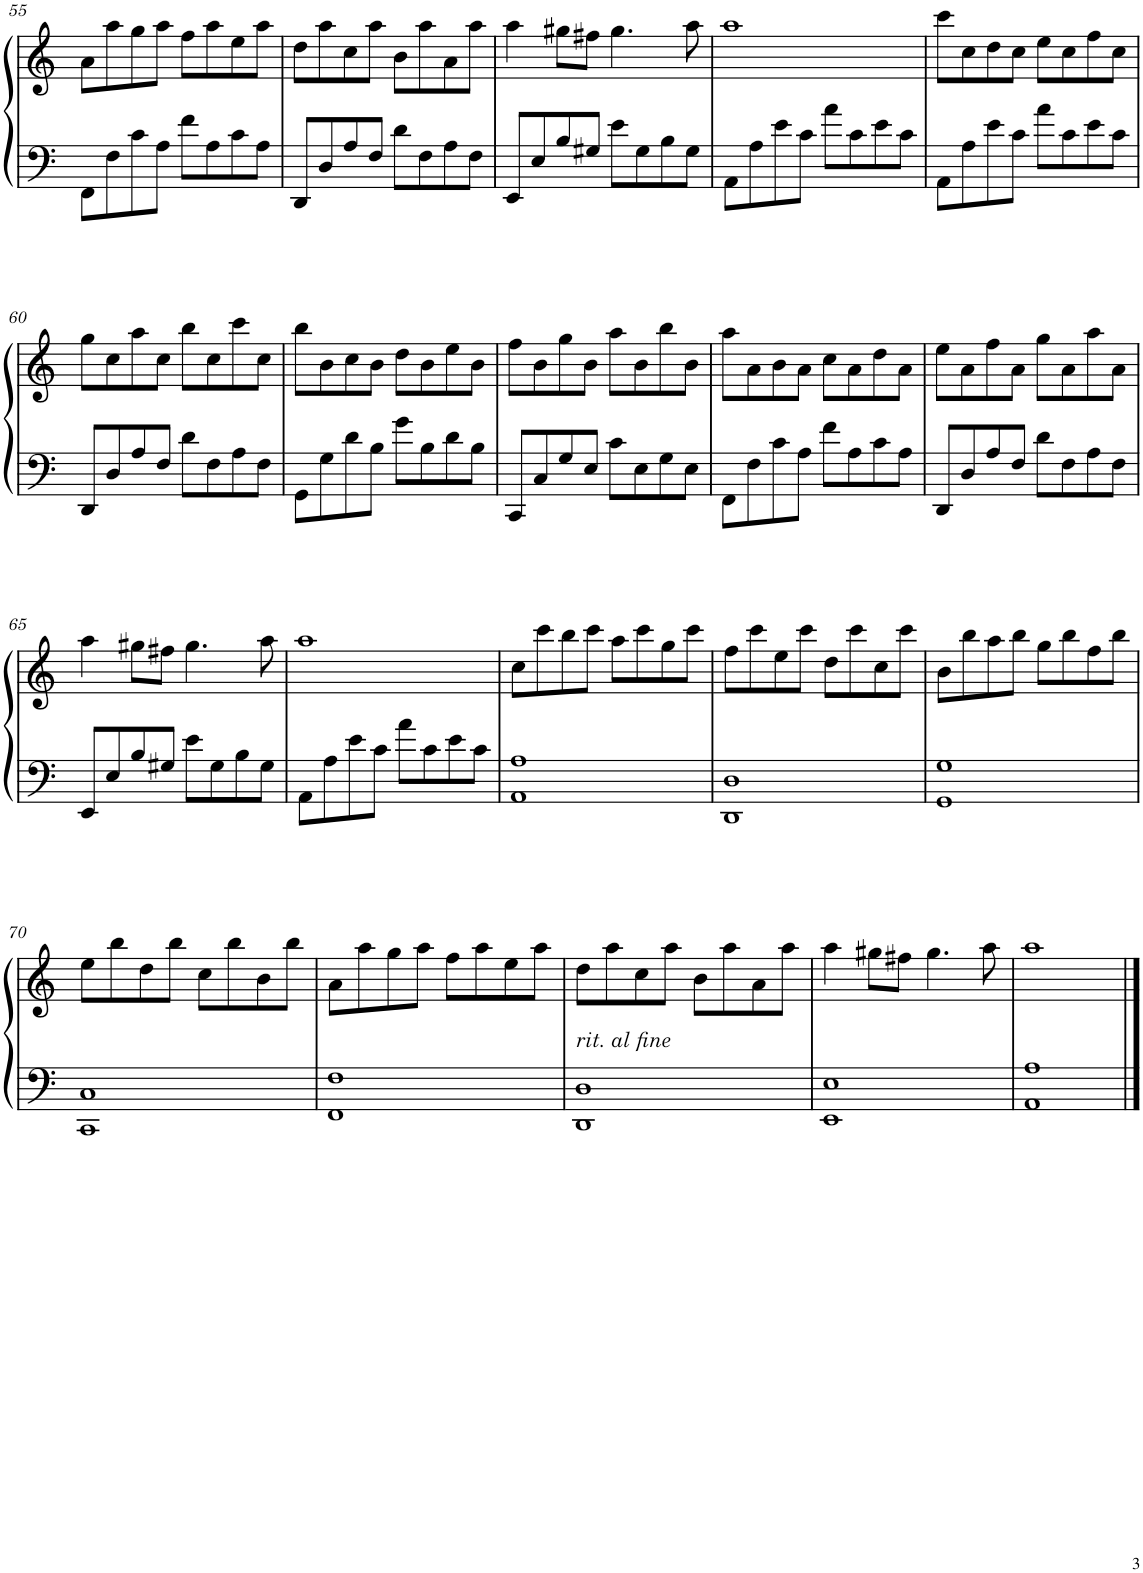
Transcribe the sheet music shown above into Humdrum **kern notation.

**kern	**kern
*part1	*part1
*staff2	*staff1
*I"Piano	*
*I'Pno.	*
!!LO:PB:g=z
*clefF4	*clefG2
*k[]	*k[]
*M4/4	*M4/4
=55	=55
8FF\L	8a\L
8F\	8aa\
8c\	8gg\
8A\J	8aa\J
8f\L	8ff\L
8A\	8aa\
8c\	8ee\
8A\J	8aa\J
=56	=56
8DD/L	8dd\L
8D/	8aa\
8A/	8cc\
8F/J	8aa\J
8d\L	8b\L
8F\	8aa\
8A\	8a\
8F\J	8aa\J
=57	=57
8EE/L	4aa\
8E/	.
8B/	8gg#X\L
8G#X/J	8ff#X\J
8e\L	4.gg#\
8G#\	.
8B\	.
8G#\J	8aa\
=58	=58
8AA\L	1aa
8A\	.
8e\	.
8c\J	.
8a\L	.
8c\	.
8e\	.
8c\J	.
=59	=59
8AA\L	8ccc\L
8A\	8cc\
8e\	8dd\
8c\J	8cc\J
8a\L	8ee\L
8c\	8cc\
8e\	8ff\
8c\J	8cc\J
!!LO:LB:g=z
=60	=60
8DD/L	8gg\L
8D/	8cc\
8A/	8aa\
8F/J	8cc\J
8d\L	8bb\L
8F\	8cc\
8A\	8ccc\
8F\J	8cc\J
=61	=61
8GG\L	8bb\L
8G\	8b\
8d\	8cc\
8B\J	8b\J
8g\L	8dd\L
8B\	8b\
8d\	8ee\
8B\J	8b\J
=62	=62
8CC/L	8ff\L
8C/	8b\
8G/	8gg\
8E/J	8b\J
8c\L	8aa\L
8E\	8b\
8G\	8bb\
8E\J	8b\J
=63	=63
8FF\L	8aa\L
8F\	8a\
8c\	8b\
8A\J	8a\J
8f\L	8cc\L
8A\	8a\
8c\	8dd\
8A\J	8a\J
=64	=64
8DD/L	8ee\L
8D/	8a\
8A/	8ff\
8F/J	8a\J
8d\L	8gg\L
8F\	8a\
8A\	8aa\
8F\J	8a\J
!!LO:LB:g=z
=65	=65
8EE/L	4aa\
8E/	.
8B/	8gg#X\L
8G#X/J	8ff#X\J
8e\L	4.gg#\
8G#\	.
8B\	.
8G#\J	8aa\
=66	=66
8AA\L	1aa
8A\	.
8e\	.
8c\J	.
8a\L	.
8c\	.
8e\	.
8c\J	.
=67	=67
1AA 1A	8cc\L
.	8ccc\
.	8bb\
.	8ccc\J
.	8aa\L
.	8ccc\
.	8gg\
.	8ccc\J
=68	=68
1DD 1D	8ff\L
.	8ccc\
.	8ee\
.	8ccc\J
.	8dd\L
.	8ccc\
.	8cc\
.	8ccc\J
=69	=69
1GG 1G	8b\L
.	8bb\
.	8aa\
.	8bb\J
.	8gg\L
.	8bb\
.	8ff\
.	8bb\J
!!LO:LB:g=z
=70	=70
1CC 1C	8ee\L
.	8bb\
.	8dd\
.	8bb\J
.	8cc\L
.	8bb\
.	8b\
.	8bb\J
=71	=71
1FF 1F	8a\L
.	8aa\
.	8gg\
.	8aa\J
.	8ff\L
.	8aa\
.	8ee\
.	8aa\J
=72	=72
!LO:TX:a:i:t=rit. al fine	!
1DD 1D	8dd\L
.	8aa\
.	8cc\
.	8aa\J
.	8b\L
.	8aa\
.	8a\
.	8aa\J
=73	=73
1EE 1E	4aa\
.	8gg#X\L
.	8ff#X\J
.	4.gg#\
.	8aa\
=74	=74
1AA 1A	1aa
==	==
*-	*-
